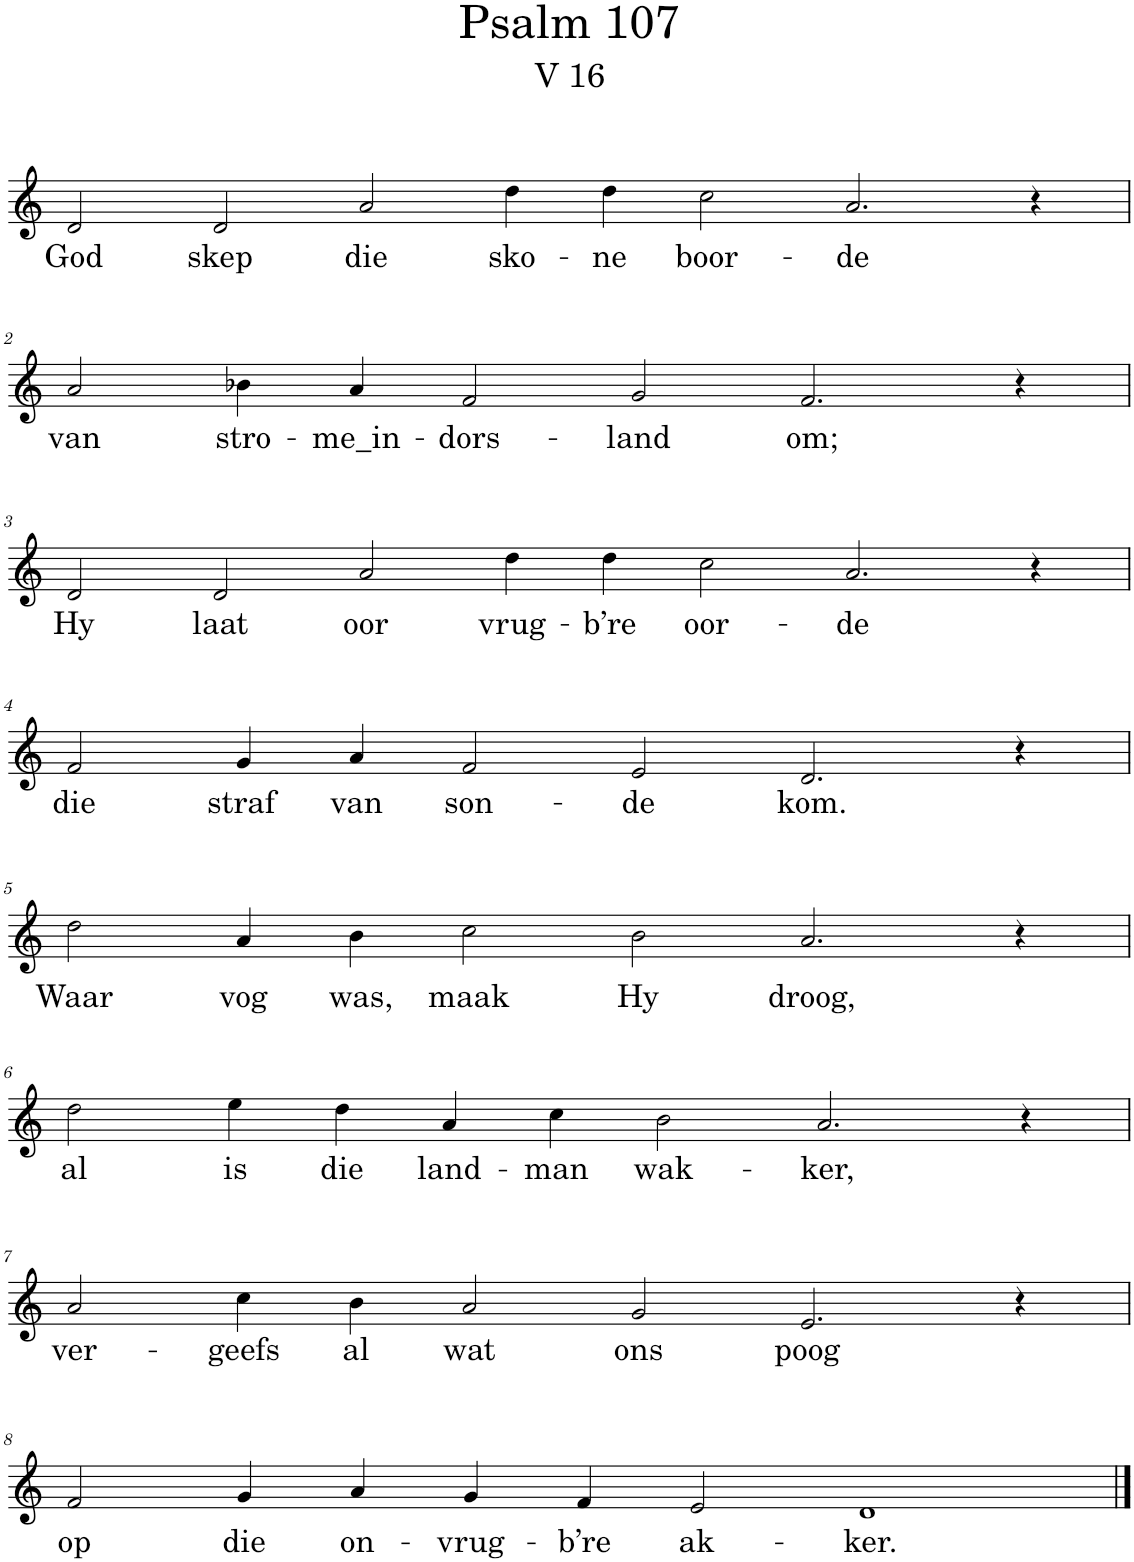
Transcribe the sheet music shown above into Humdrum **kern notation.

**kern	**text
*part1	*part1
*staff1	*staff1
*I"Pipe Organ	*
*I'Org.	*
*clefG2	*
*k[]	*
*M14/4	*
=1	=1
!	!LO:LY:b
2d/	God
!	!LO:LY:b
2d/	skep
!	!LO:LY:b
2a/	die
!	!LO:LY:b
4dd\	sko-
!	!LO:LY:b
4dd\	-ne
!	!LO:LY:b
2cc\	boor-
!	!LO:LY:b
2.a/	-de
4r	.
!!LO:LB:g=z
=2	=2
*M12/4	*
!	!LO:LY:b
2a/	van
!	!LO:LY:b
4b-X\	stro-
!	!LO:LY:b
4a/	-me_in-
!	!LO:LY:b
2f/	-dors-
!	!LO:LY:b
2g/	-land
!	!LO:LY:b
2.f/	om;
4r	.
!!LO:LB:g=z
=3	=3
*M14/4	*
!	!LO:LY:b
2d/	Hy
!	!LO:LY:b
2d/	laat
!	!LO:LY:b
2a/	oor
!	!LO:LY:b
4dd\	vrug-
!	!LO:LY:b
4dd\	-b’re
!	!LO:LY:b
2cc\	oor-
!	!LO:LY:b
2.a/	-de
4r	.
!!LO:LB:g=z
=4	=4
*M12/4	*
!	!LO:LY:b
2f/	die
!	!LO:LY:b
4g/	straf
!	!LO:LY:b
4a/	van
!	!LO:LY:b
2f/	son-
!	!LO:LY:b
2e/	-de
!	!LO:LY:b
2.d/	kom.
4r	.
!!LO:LB:g=z
=5	=5
!	!LO:LY:b
2dd\	Waar
!	!LO:LY:b
4a/	vog
!	!LO:LY:b
4b\	was,
!	!LO:LY:b
2cc\	maak
!	!LO:LY:b
2b\	Hy
!	!LO:LY:b
2.a/	droog,
4r	.
!!LO:LB:g=z
=6	=6
!	!LO:LY:b
2dd\	al
!	!LO:LY:b
4ee\	is
!	!LO:LY:b
4dd\	die
!	!LO:LY:b
4a/	land-
!	!LO:LY:b
4cc\	-man
!	!LO:LY:b
2b\	wak-
!	!LO:LY:b
2.a/	-ker,
4r	.
!!LO:LB:g=z
=7	=7
!	!LO:LY:b
2a/	ver-
!	!LO:LY:b
4cc\	-geefs
!	!LO:LY:b
4b\	al
!	!LO:LY:b
2a/	wat
!	!LO:LY:b
2g/	ons
!	!LO:LY:b
2.e/	poog
4r	.
!!LO:LB:g=z
=8	=8
!	!LO:LY:b
2f/	op
!	!LO:LY:b
4g/	die
!	!LO:LY:b
4a/	on-
!	!LO:LY:b
4g/	-vrug-
!	!LO:LY:b
4f/	-b’re
!	!LO:LY:b
2e/	ak-
!	!LO:LY:b
1d	-ker.
==	==
*-	*-
